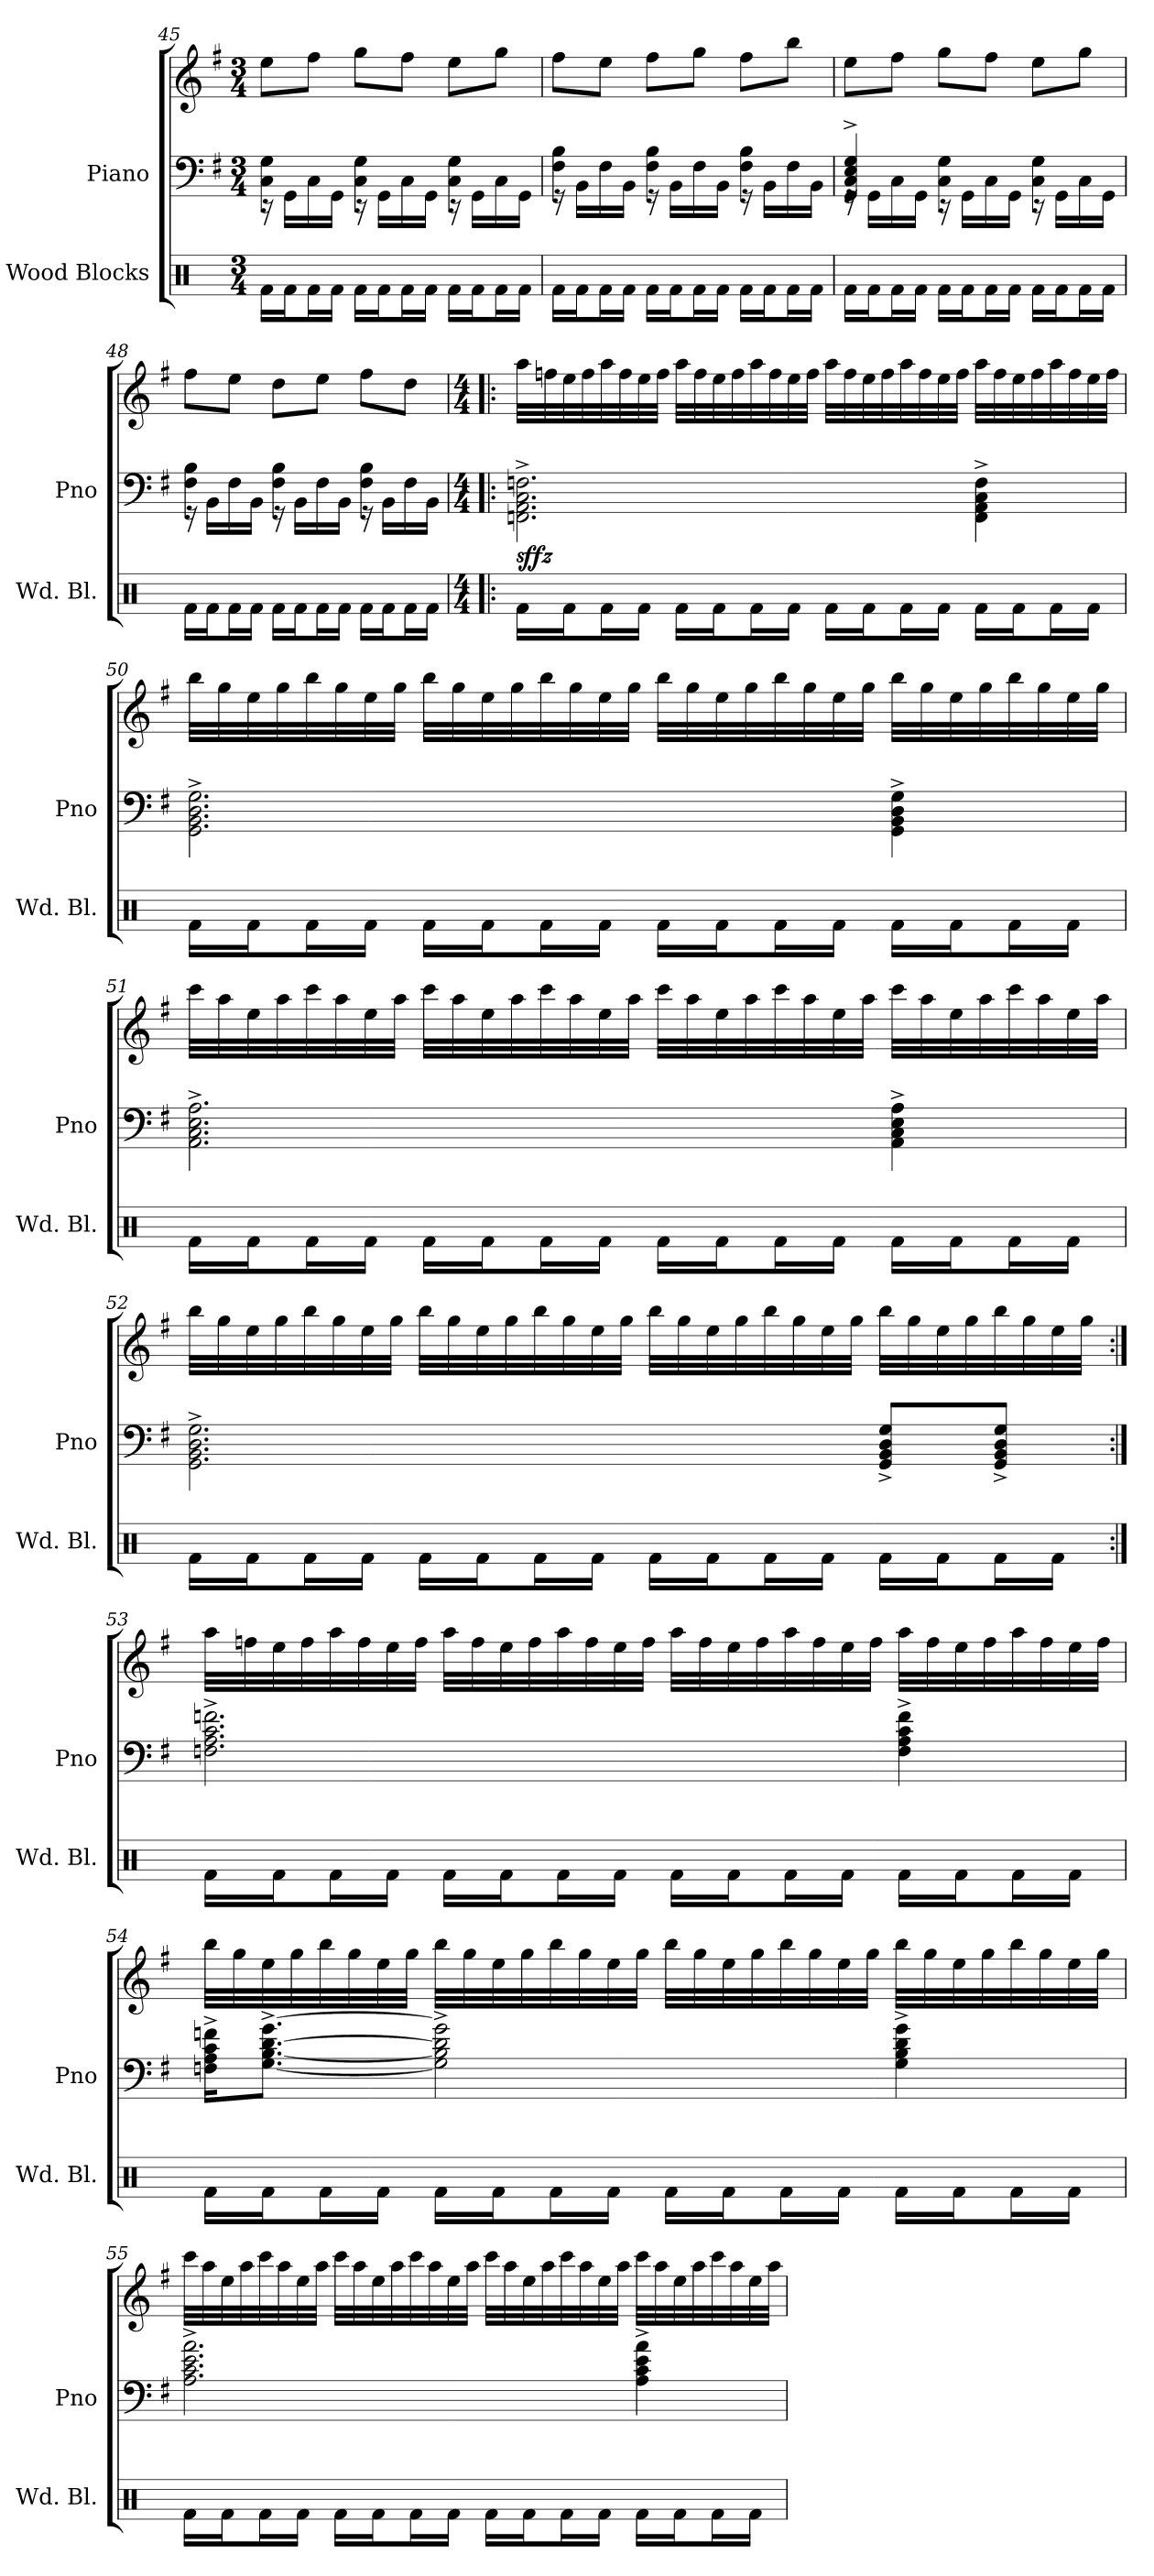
**kern	**kern	**kern	**dynam
*part2	*part1	*part1	*part1
*staff3	*staff2	*staff1	*staff1/2
*I"Wood Blocks	*I"Piano	*	*
*I'Wd. Bl.	*I'Pno	*	*
*clefX	*clefF4	*clefG2	*
*k[]	*k[f#]	*k[f#]	*
*M3/4	*M3/4	*M3/4	*
=45	=45	=45	=45
*	*^	*	*
16Rf\LL	4C\ 4G\	16rEE	8ee\L	.
16Rf\J	.	16GG\LL	.	.
16Rf\L	.	16C\	8ff#\J	.
16Rf\JJ	.	16GG\JJ	.	.
16Rf\LL	4C\ 4G\	16rEE	8gg\L	.
16Rf\J	.	16GG\LL	.	.
16Rf\L	.	16C\	8ff#\J	.
16Rf\JJ	.	16GG\JJ	.	.
16Rf\LL	4C\ 4G\	16rEE	8ee\L	.
16Rf\J	.	16GG\LL	.	.
16Rf\L	.	16C\	8gg\J	.
16Rf\JJ	.	16GG\JJ	.	.
=46	=46	=46	=46	=46
16Rf\LL	4F#\ 4B\	16rGG	8ff#\L	.
16Rf\J	.	16BB\LL	.	.
16Rf\L	.	16F#\	8ee\J	.
16Rf\JJ	.	16BB\JJ	.	.
16Rf\LL	4F#\ 4B\	16rGG	8ff#\L	.
16Rf\J	.	16BB\LL	.	.
16Rf\L	.	16F#\	8gg\J	.
16Rf\JJ	.	16BB\JJ	.	.
16Rf\LL	4F#\ 4B\	16rGG	8ff#\L	.
16Rf\J	.	16BB\LL	.	.
16Rf\L	.	16F#\	8bb\J	.
16Rf\JJ	.	16BB\JJ	.	.
!!LO:LB:g=z
=47	=47	=47	=47	=47
16Rf\LL	4GG/^ 4C/^ 4E/^ 4G/^	16rGG	8ee\L	.
16Rf\J	.	16GG\LL	.	.
16Rf\L	.	16C\	8ff#\J	.
16Rf\JJ	.	16GG\JJ	.	.
16Rf\LL	4C\ 4G\	16rEE	8gg\L	.
16Rf\J	.	16GG\LL	.	.
16Rf\L	.	16C\	8ff#\J	.
16Rf\JJ	.	16GG\JJ	.	.
16Rf\LL	4C\ 4G\	16rEE	8ee\L	.
16Rf\J	.	16GG\LL	.	.
16Rf\L	.	16C\	8gg\J	.
16Rf\JJ	.	16GG\JJ	.	.
=48	=48	=48	=48	=48
16Rf\LL	4F#\ 4B\	16rGG	8ff#\L	.
16Rf\J	.	16BB\LL	.	.
16Rf\L	.	16F#\	8ee\J	.
16Rf\JJ	.	16BB\JJ	.	.
16Rf\LL	4F#\ 4B\	16rGG	8dd\L	.
16Rf\J	.	16BB\LL	.	.
16Rf\L	.	16F#\	8ee\J	.
16Rf\JJ	.	16BB\JJ	.	.
16Rf\LL	4F#\ 4B\	16rGG	8ff#\L	.
16Rf\J	.	16BB\LL	.	.
16Rf\L	.	16F#\	8dd\J	.
16Rf\JJ	.	16BB\JJ	.	.
*	*v	*v	*	*
!!LO:LB:g=z
=49!|:	=49!|:	=49!|:	=49!|:
*M4/4	*M4/4	*M4/4	*
*	*^	*	*
!	!	!	!	!LO:DY:b=2
*	*v	*v	*	*
16Rf\LL	2.FFn\^ 2.AA\^ 2.C\^ 2.Fn\^	32aa\LLL	sffz
.	.	32ffn\	.
16Rf\J	.	32ee\	.
.	.	32ff\	.
16Rf\L	.	32aa\	.
.	.	32ff\	.
16Rf\JJ	.	32ee\	.
.	.	32ff\JJJ	.
16Rf\LL	.	32aa\LLL	.
.	.	32ff\	.
16Rf\J	.	32ee\	.
.	.	32ff\	.
16Rf\L	.	32aa\	.
.	.	32ff\	.
16Rf\JJ	.	32ee\	.
.	.	32ff\JJJ	.
16Rf\LL	.	32aa\LLL	.
.	.	32ff\	.
16Rf\J	.	32ee\	.
.	.	32ff\	.
16Rf\L	.	32aa\	.
.	.	32ff\	.
16Rf\JJ	.	32ee\	.
.	.	32ff\JJJ	.
16Rf\LL	4FF\^ 4AA\^ 4C\^ 4F\^	32aa\LLL	.
.	.	32ff\	.
16Rf\J	.	32ee\	.
.	.	32ff\	.
16Rf\L	.	32aa\	.
.	.	32ff\	.
16Rf\JJ	.	32ee\	.
.	.	32ff\JJJ	.
!!LO:LB:g=z
=50	=50	=50	=50
16Rf\LL	2.GG\^ 2.BB\^ 2.D\^ 2.G\^	32bb\LLL	.
.	.	32gg\	.
16Rf\J	.	32ee\	.
.	.	32gg\	.
16Rf\L	.	32bb\	.
.	.	32gg\	.
16Rf\JJ	.	32ee\	.
.	.	32gg\JJJ	.
16Rf\LL	.	32bb\LLL	.
.	.	32gg\	.
16Rf\J	.	32ee\	.
.	.	32gg\	.
16Rf\L	.	32bb\	.
.	.	32gg\	.
16Rf\JJ	.	32ee\	.
.	.	32gg\JJJ	.
16Rf\LL	.	32bb\LLL	.
.	.	32gg\	.
16Rf\J	.	32ee\	.
.	.	32gg\	.
16Rf\L	.	32bb\	.
.	.	32gg\	.
16Rf\JJ	.	32ee\	.
.	.	32gg\JJJ	.
16Rf\LL	4GG\^ 4BB\^ 4D\^ 4G\^	32bb\LLL	.
.	.	32gg\	.
16Rf\J	.	32ee\	.
.	.	32gg\	.
16Rf\L	.	32bb\	.
.	.	32gg\	.
16Rf\JJ	.	32ee\	.
.	.	32gg\JJJ	.
!!LO:PB:g=z
=51	=51	=51	=51
16Rf\LL	2.AA\^ 2.C\^ 2.E\^ 2.A\^	32ccc\LLL	.
.	.	32aa\	.
16Rf\J	.	32ee\	.
.	.	32aa\	.
16Rf\L	.	32ccc\	.
.	.	32aa\	.
16Rf\JJ	.	32ee\	.
.	.	32aa\JJJ	.
16Rf\LL	.	32ccc\LLL	.
.	.	32aa\	.
16Rf\J	.	32ee\	.
.	.	32aa\	.
16Rf\L	.	32ccc\	.
.	.	32aa\	.
16Rf\JJ	.	32ee\	.
.	.	32aa\JJJ	.
16Rf\LL	.	32ccc\LLL	.
.	.	32aa\	.
16Rf\J	.	32ee\	.
.	.	32aa\	.
16Rf\L	.	32ccc\	.
.	.	32aa\	.
16Rf\JJ	.	32ee\	.
.	.	32aa\JJJ	.
16Rf\LL	4AA\^ 4C\^ 4E\^ 4A\^	32ccc\LLL	.
.	.	32aa\	.
16Rf\J	.	32ee\	.
.	.	32aa\	.
16Rf\L	.	32ccc\	.
.	.	32aa\	.
16Rf\JJ	.	32ee\	.
.	.	32aa\JJJ	.
!!LO:LB:g=z
=52	=52	=52	=52
16Rf\LL	2.GG\^ 2.BB\^ 2.D\^ 2.G\^	32bb\LLL	.
.	.	32gg\	.
16Rf\J	.	32ee\	.
.	.	32gg\	.
16Rf\L	.	32bb\	.
.	.	32gg\	.
16Rf\JJ	.	32ee\	.
.	.	32gg\JJJ	.
16Rf\LL	.	32bb\LLL	.
.	.	32gg\	.
16Rf\J	.	32ee\	.
.	.	32gg\	.
16Rf\L	.	32bb\	.
.	.	32gg\	.
16Rf\JJ	.	32ee\	.
.	.	32gg\JJJ	.
16Rf\LL	.	32bb\LLL	.
.	.	32gg\	.
16Rf\J	.	32ee\	.
.	.	32gg\	.
16Rf\L	.	32bb\	.
.	.	32gg\	.
16Rf\JJ	.	32ee\	.
.	.	32gg\JJJ	.
16Rf\LL	8GG/^ 8BB/^ 8D/^ 8G/^L	32bb\LLL	.
.	.	32gg\	.
16Rf\J	.	32ee\	.
.	.	32gg\	.
16Rf\L	8GG/^ 8BB/^ 8D/^ 8G/^J	32bb\	.
.	.	32gg\	.
16Rf\JJ	.	32ee\	.
.	.	32gg\JJJ	.
!!LO:LB:g=z
=53:|!	=53:|!	=53:|!	=53:|!
16Rf\LL	2.Fn\^ 2.A\^ 2.c\^ 2.fn\^	32aa\LLL	.
.	.	32ffn\	.
16Rf\J	.	32ee\	.
.	.	32ff\	.
16Rf\L	.	32aa\	.
.	.	32ff\	.
16Rf\JJ	.	32ee\	.
.	.	32ff\JJJ	.
16Rf\LL	.	32aa\LLL	.
.	.	32ff\	.
16Rf\J	.	32ee\	.
.	.	32ff\	.
16Rf\L	.	32aa\	.
.	.	32ff\	.
16Rf\JJ	.	32ee\	.
.	.	32ff\JJJ	.
16Rf\LL	.	32aa\LLL	.
.	.	32ff\	.
16Rf\J	.	32ee\	.
.	.	32ff\	.
16Rf\L	.	32aa\	.
.	.	32ff\	.
16Rf\JJ	.	32ee\	.
.	.	32ff\JJJ	.
16Rf\LL	4F\^ 4A\^ 4c\^ 4f\^	32aa\LLL	.
.	.	32ff\	.
16Rf\J	.	32ee\	.
.	.	32ff\	.
16Rf\L	.	32aa\	.
.	.	32ff\	.
16Rf\JJ	.	32ee\	.
.	.	32ff\JJJ	.
!!LO:LB:g=z
=54	=54	=54	=54
16Rf\LL	16Fn\^ 16A\^ 16c\^ 16fn\^KL	32bb\LLL	.
.	.	32gg\	.
16Rf\J	[8.G\^ [8.B\^ [8.d\^ [8.g\^J	32ee\	.
.	.	32gg\	.
16Rf\L	.	32bb\	.
.	.	32gg\	.
16Rf\JJ	.	32ee\	.
.	.	32gg\JJJ	.
16Rf\LL	2G\]^ 2B\]^ 2d\]^ 2g\]^	32bb\LLL	.
.	.	32gg\	.
16Rf\J	.	32ee\	.
.	.	32gg\	.
16Rf\L	.	32bb\	.
.	.	32gg\	.
16Rf\JJ	.	32ee\	.
.	.	32gg\JJJ	.
16Rf\LL	.	32bb\LLL	.
.	.	32gg\	.
16Rf\J	.	32ee\	.
.	.	32gg\	.
16Rf\L	.	32bb\	.
.	.	32gg\	.
16Rf\JJ	.	32ee\	.
.	.	32gg\JJJ	.
16Rf\LL	4G\^ 4B\^ 4d\^ 4g\^	32bb\LLL	.
.	.	32gg\	.
16Rf\J	.	32ee\	.
.	.	32gg\	.
16Rf\L	.	32bb\	.
.	.	32gg\	.
16Rf\JJ	.	32ee\	.
.	.	32gg\JJJ	.
!!LO:LB:g=z
=55	=55	=55	=55
16Rf\LL	2.A\^ 2.c\^ 2.e\^ 2.a\^	32ccc\LLL	.
.	.	32aa\	.
16Rf\J	.	32ee\	.
.	.	32aa\	.
16Rf\L	.	32ccc\	.
.	.	32aa\	.
16Rf\JJ	.	32ee\	.
.	.	32aa\JJJ	.
16Rf\LL	.	32ccc\LLL	.
.	.	32aa\	.
16Rf\J	.	32ee\	.
.	.	32aa\	.
16Rf\L	.	32ccc\	.
.	.	32aa\	.
16Rf\JJ	.	32ee\	.
.	.	32aa\JJJ	.
16Rf\LL	.	32ccc\LLL	.
.	.	32aa\	.
16Rf\J	.	32ee\	.
.	.	32aa\	.
16Rf\L	.	32ccc\	.
.	.	32aa\	.
16Rf\JJ	.	32ee\	.
.	.	32aa\JJJ	.
16Rf\LL	4A\^ 4c\^ 4e\^ 4a\^	32ccc\LLL	.
.	.	32aa\	.
16Rf\J	.	32ee\	.
.	.	32aa\	.
16Rf\L	.	32ccc\	.
.	.	32aa\	.
16Rf\JJ	.	32ee\	.
.	.	32aa\JJJ	.
=	=	=	=
*-	*-	*-	*-
